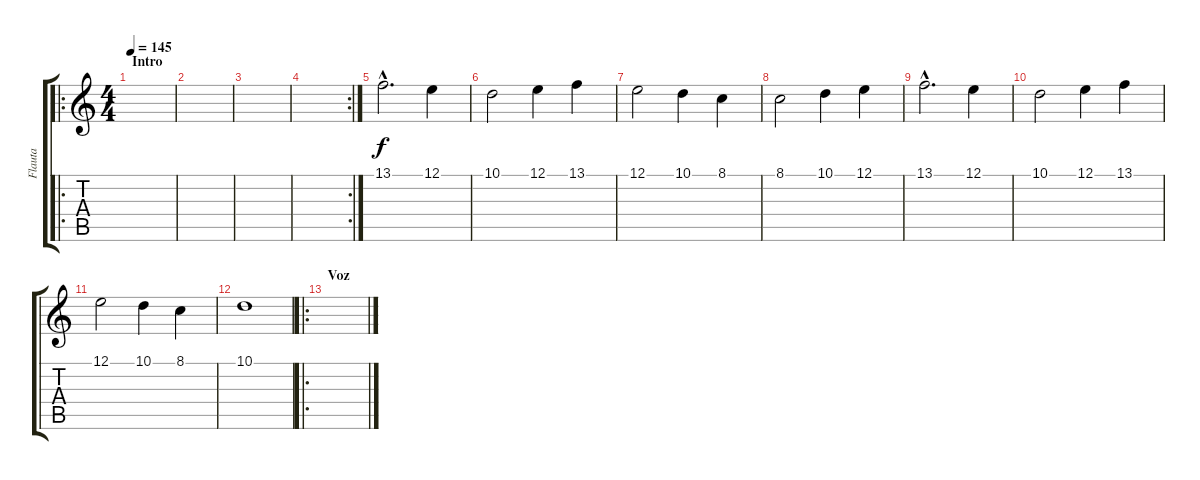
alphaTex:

\track ("Flauta" "Flauta") {instrument flute}
\staff {score tabs}
\tuning (E4 B3 G3 D3 A2 E2) {hide}
\ro
\ts (4 4)
\section ("" "Intro")
\tempo 145
\clef g2
\ks c
|
|
|
\rc 2
|
13.1{hac}.2{d} 12.1.4 |
10.1.2 12.1.4 13.1.4 |
12.1.2 10.1.4 8.1.4 |
8.1.2 10.1.4 12.1.4 |
13.1{hac}.2{d} 12.1.4 |
10.1.2 12.1.4 13.1.4 |
12.1.2 10.1.4 8.1.4 |
10.1.1 |
\ro
\section ("" "Voz")
